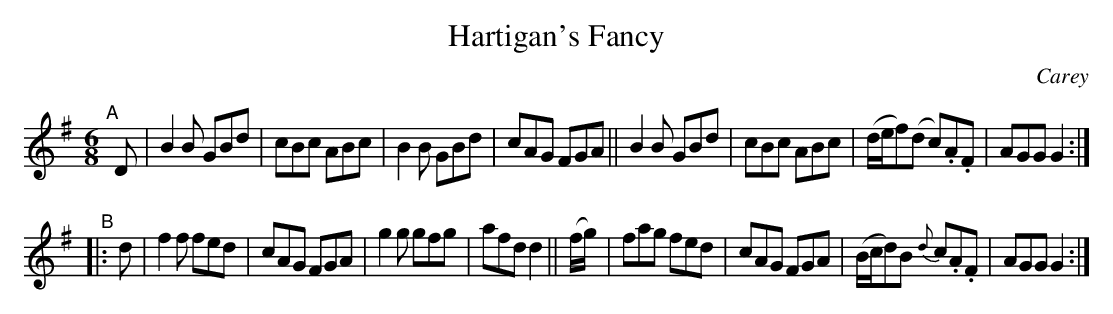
X:1
T: Hartigan's Fancy
O: Carey
M: 6/8
L: 1/8
K: G
"^A"[|] D |\
B2B GBd | cBc ABc | B2B GBd | cAG FGA ||\
B2B GBd | cBc ABc | (d/e/f)(d c).A.F | AGG G2 :|
"^B"|: d |\
f2f fed | cAG FGA | g2g gfg | afd d2 || (f/g/) |\
fag fed | cAG FGA | (B/c/d)B {d}c.A.F | AGG G2 :|
